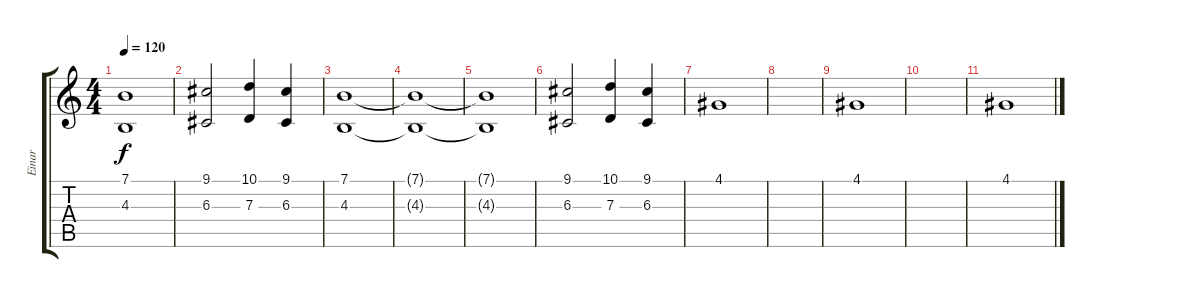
\track ("Einar" "Einar") {instrument stringensemble1}
\staff {score tabs}
\tuning (E4 B3 G3 D3 A2 E2) {hide}
\ts (4 4)
\tempo 120
\clef g2
\ks c
(7.1{t} 4.3{t}).1{dy f} |
(9.1 6.3).2 (10.1 7.3).4 (9.1 6.3).4 |
(7.1 4.3).1{instrument choiraahs} |
(7.1{t} 4.3{t}).1 |
(7.1{t} 4.3{t}).1 |
(9.1 6.3).2 (10.1 7.3).4 (9.1 6.3).4 |
4.1.1{instrument tubularbells} |
|
4.1.1{instrument fx7echoes} |
|
4.1.1{instrument tubularbells}
